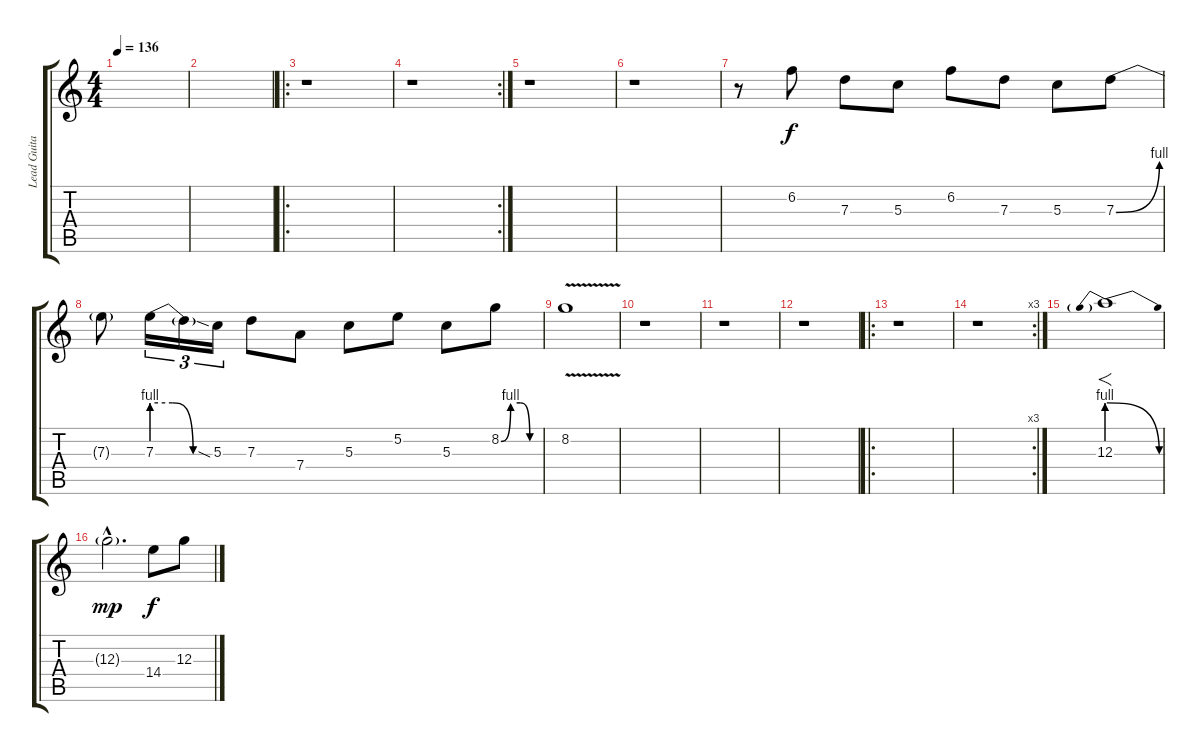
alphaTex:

\track ("Lead Guitar" "Lead Guita") {instrument overdrivenguitar}
\staff {score tabs}
\tuning (E4 B3 G3 D3 A2 E2) {hide}
\ts (4 4)
\tempo 136
\clef g2
\ks c
|
|
\ro
r.1 |
\rc 2
r.1 |
r.1 |
r.1 |
r.8 6.2.8 7.3.8 5.3.8 6.2.8 7.3.8 5.3.8 7.3{be (bend 0 0 60 4)}.8 |
7.3{t}.8 7.3{be (custom 0 4 20 4 40 0 60 0)}.16{tu (3 2)} 7.3{t}.16{tu (3 2)} 5.3{sia}.16{tu (3 2)} 7.3.8 7.4.8 5.3.8 5.2.8 5.3.8 8.2{be (custom 0 0 15 4 30 4 45 0 60 0)}.8 |
8.2{v}.1 |
r.1 |
r.1 |
r.1 |
\ro
r.1 |
\rc 3
r.1 |
12.3{be (prebendrelease 0 4 60 0)}.1{f volume 15} |
12.3{g hac}.2{d dy mp} 14.4.8{dy f} 12.3.8
